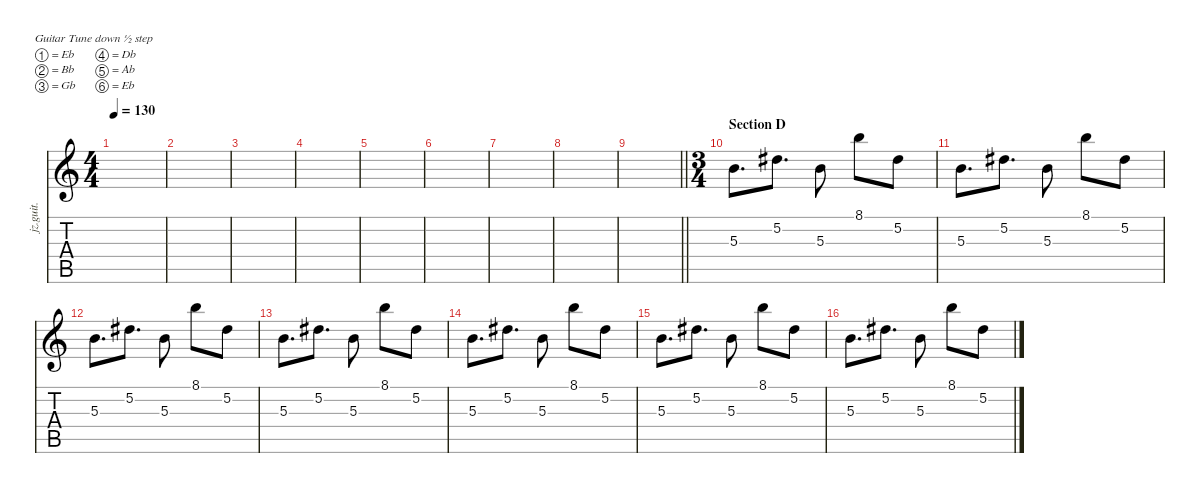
\defaultSystemsLayout 4
\hideDynamics
\bracketExtendMode nobrackets
\otherSystemsTrackNameOrientation horizontal
\track ("Jazz Guitar" "jz.guit.") {instrument electricguitarjazz}
\staff {score tabs}
\tuning (Eb4 Bb3 Gb3 Db3 Ab2 Eb2)
\ts (4 4)
\tempo 130
\clef g2
\ks c
|
|
|
|
|
|
|
|
\barLineRight lightlight
|
\ts (3 4)
\beaming (8 2 2 2)
\section ("" "Section D")
5.3.8{d beam Down} 5.2{acc #}.8{d beam Down} 5.3.8{beam Down} 8.1.8{beam Down} 5.2{acc #}.8{beam Down} |
5.3.8{d beam Down} 5.2{acc #}.8{d beam Down} 5.3.8{beam Down} 8.1.8{beam Down} 5.2{acc #}.8{beam Down} |
5.3.8{d beam Down} 5.2{acc #}.8{d beam Down} 5.3.8{beam Down} 8.1.8{beam Down} 5.2{acc #}.8{beam Down} |
5.3.8{d beam Down} 5.2{acc #}.8{d beam Down} 5.3.8{beam Down} 8.1.8{beam Down} 5.2{acc #}.8{beam Down} |
5.3.8{d beam Down} 5.2{acc #}.8{d beam Down} 5.3.8{beam Down} 8.1.8{beam Down} 5.2{acc #}.8{beam Down} |
5.3.8{d beam Down} 5.2{acc #}.8{d beam Down} 5.3.8{beam Down} 8.1.8{beam Down} 5.2{acc #}.8{beam Down} |
5.3.8{d beam Down} 5.2{acc #}.8{d beam Down} 5.3.8{beam Down} 8.1.8{beam Down} 5.2{acc #}.8{beam Down}
